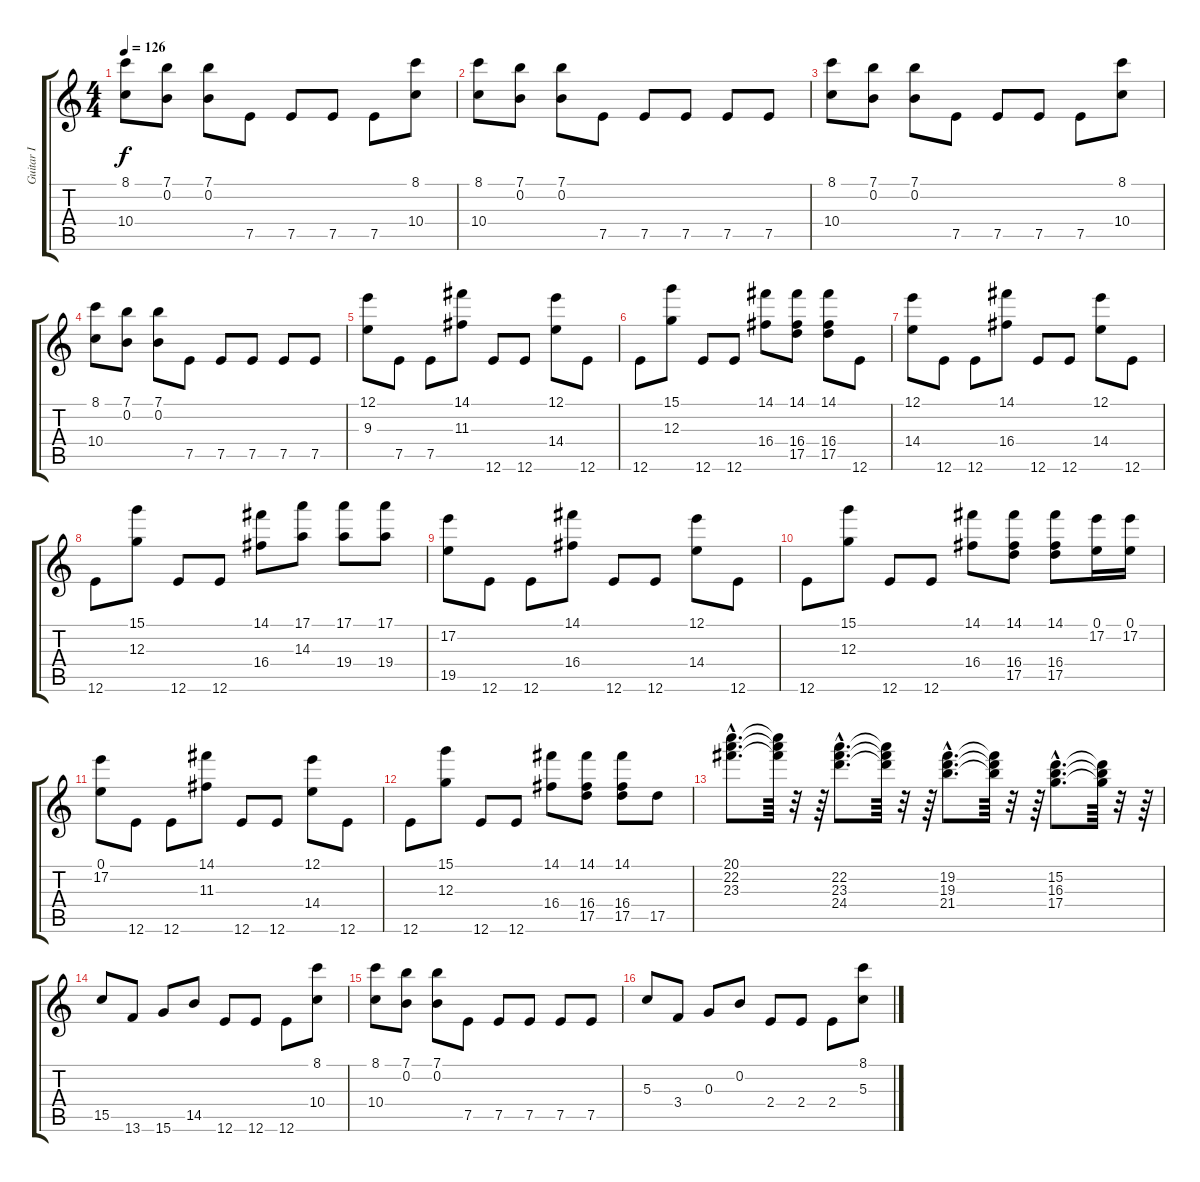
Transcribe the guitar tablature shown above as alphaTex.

\track ("Guitar I" "Guitar I") {instrument distortionguitar}
\staff {score tabs}
\tuning (E4 B3 G3 D3 A2 E2) {hide}
\ts (4 4)
\tempo 126
\clef g2
\ks c
(8.1 10.4).8{dy f} (7.1 0.2).8 (7.1 0.2).8 7.5.8 7.5.8 7.5.8 7.5.8 (8.1 10.4).8 |
(8.1 10.4).8 (7.1 0.2).8 (7.1 0.2).8 7.5.8 7.5.8 7.5.8 7.5.8 7.5.8 |
(8.1 10.4).8 (7.1 0.2).8 (7.1 0.2).8 7.5.8 7.5.8 7.5.8 7.5.8 (8.1 10.4).8 |
(8.1 10.4).8 (7.1 0.2).8 (7.1 0.2).8 7.5.8 7.5.8 7.5.8 7.5.8 7.5.8 |
(12.1 9.3).8 7.5.8 7.5.8 (14.1 11.3).8 12.6.8 12.6.8 (12.1 14.4).8 12.6.8 |
12.6.8 (15.1 12.3).8 12.6.8 12.6.8 (14.1 16.4).8 (14.1 16.4 17.5).8 (14.1 16.4 17.5).8 12.6.8 |
(12.1 14.4).8 12.6.8 12.6.8 (14.1 16.4).8 12.6.8 12.6.8 (12.1 14.4).8 12.6.8 |
12.6.8 (15.1 12.3).8 12.6.8 12.6.8 (14.1 16.4).8 (17.1 14.3).8 (17.1 19.4).8 (17.1 19.4).8 |
(17.2 19.5).8 12.6.8 12.6.8 (14.1 16.4).8 12.6.8 12.6.8 (12.1 14.4).8 12.6.8 |
12.6.8 (15.1 12.3).8 12.6.8 12.6.8 (14.1 16.4).8 (14.1 16.4 17.5).8 (14.1 16.4 17.5).8 (0.1 17.2).16 (0.1 17.2).16 |
(0.1 17.2).8 12.6.8 12.6.8 (14.1 11.3).8 12.6.8 12.6.8 (12.1 14.4).8 12.6.8 |
12.6.8 (15.1 12.3).8 12.6.8 12.6.8 (14.1 16.4).8 (14.1 16.4 17.5).8 (14.1 16.4 17.5).8 17.5.8 |
(20.1{hac} 22.2{hac} 23.3{hac}).8{d} (20.1{t} 22.2{t} 23.3{t}).64 r.32 r.64 (22.2{hac} 23.3{hac} 24.4{hac}).8{d} (22.2{t} 23.3{t} 24.4{t}).64 r.32 r.64 (19.2{hac} 19.3{hac} 21.4{hac}).8{d} (19.2{t} 19.3{t} 21.4{t}).64 r.32 r.64 (15.2{hac} 16.3{hac} 17.4{hac}).8{d} (15.2{t} 16.3{t} 17.4{t}).64 r.32 r.64 |
15.5.8 13.6.8 15.6.8 14.5.8 12.6.8 12.6.8 12.6.8 (8.1 10.4).8 |
(8.1 10.4).8 (7.1 0.2).8 (7.1 0.2).8 7.5.8 7.5.8 7.5.8 7.5.8 7.5.8 |
5.3.8 3.4.8 0.3.8 0.2.8 2.4.8 2.4.8 2.4.8 (8.1 5.3).8
